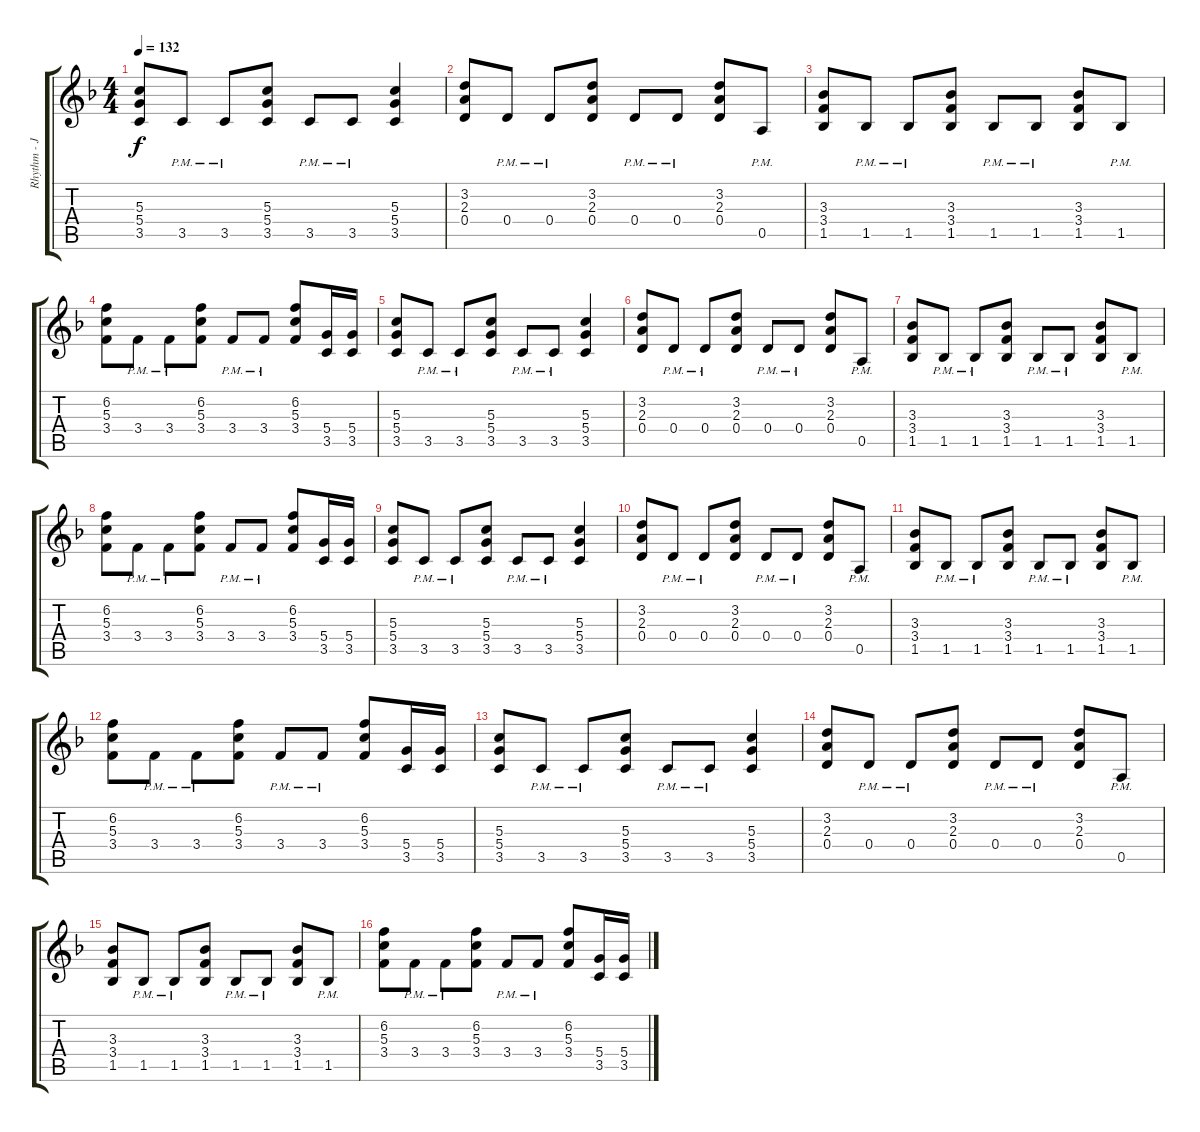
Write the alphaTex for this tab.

\track ("Rhythm - Joey Gioeli" "Rhythm - J") {instrument distortionguitar}
\staff {score tabs}
\tuning (E4 B3 G3 D3 A2 E2) {hide}
\ts (4 4)
\tempo 132
\clef g2
\ks f
(5.3 5.4 3.5).8{dy f} 3.5{pm}.8 3.5{pm}.8 (5.3 5.4 3.5).8 3.5{pm}.8 3.5{pm}.8 (5.3 5.4 3.5).4 |
(3.2 2.3 0.4).8 0.4{pm}.8 0.4{pm}.8 (3.2 2.3 0.4).8 0.4{pm}.8 0.4{pm}.8 (3.2 2.3 0.4).8 0.5{pm}.8 |
(3.3 3.4 1.5).8 1.5{pm}.8 1.5{pm}.8 (3.3 3.4 1.5).8 1.5{pm}.8 1.5{pm}.8 (3.3 3.4 1.5).8 1.5{pm}.8 |
(6.2 5.3 3.4).8 3.4{pm}.8 3.4{pm}.8 (6.2 5.3 3.4).8 3.4{pm}.8 3.4{pm}.8 (6.2 5.3 3.4).8 (5.4 3.5).16 (5.4 3.5).16 |
(5.3 5.4 3.5).8 3.5{pm}.8 3.5{pm}.8 (5.3 5.4 3.5).8 3.5{pm}.8 3.5{pm}.8 (5.3 5.4 3.5).4 |
(3.2 2.3 0.4).8 0.4{pm}.8 0.4{pm}.8 (3.2 2.3 0.4).8 0.4{pm}.8 0.4{pm}.8 (3.2 2.3 0.4).8 0.5{pm}.8 |
(3.3 3.4 1.5).8 1.5{pm}.8 1.5{pm}.8 (3.3 3.4 1.5).8 1.5{pm}.8 1.5{pm}.8 (3.3 3.4 1.5).8 1.5{pm}.8 |
(6.2 5.3 3.4).8 3.4{pm}.8 3.4{pm}.8 (6.2 5.3 3.4).8 3.4{pm}.8 3.4{pm}.8 (6.2 5.3 3.4).8 (5.4 3.5).16 (5.4 3.5).16 |
(5.3 5.4 3.5).8 3.5{pm}.8 3.5{pm}.8 (5.3 5.4 3.5).8 3.5{pm}.8 3.5{pm}.8 (5.3 5.4 3.5).4 |
(3.2 2.3 0.4).8 0.4{pm}.8 0.4{pm}.8 (3.2 2.3 0.4).8 0.4{pm}.8 0.4{pm}.8 (3.2 2.3 0.4).8 0.5{pm}.8 |
(3.3 3.4 1.5).8 1.5{pm}.8 1.5{pm}.8 (3.3 3.4 1.5).8 1.5{pm}.8 1.5{pm}.8 (3.3 3.4 1.5).8 1.5{pm}.8 |
(6.2 5.3 3.4).8 3.4{pm}.8 3.4{pm}.8 (6.2 5.3 3.4).8 3.4{pm}.8 3.4{pm}.8 (6.2 5.3 3.4).8 (5.4 3.5).16 (5.4 3.5).16 |
(5.3 5.4 3.5).8 3.5{pm}.8 3.5{pm}.8 (5.3 5.4 3.5).8 3.5{pm}.8 3.5{pm}.8 (5.3 5.4 3.5).4 |
(3.2 2.3 0.4).8 0.4{pm}.8 0.4{pm}.8 (3.2 2.3 0.4).8 0.4{pm}.8 0.4{pm}.8 (3.2 2.3 0.4).8 0.5{pm}.8 |
(3.3 3.4 1.5).8 1.5{pm}.8 1.5{pm}.8 (3.3 3.4 1.5).8 1.5{pm}.8 1.5{pm}.8 (3.3 3.4 1.5).8 1.5{pm}.8 |
(6.2 5.3 3.4).8 3.4{pm}.8 3.4{pm}.8 (6.2 5.3 3.4).8 3.4{pm}.8 3.4{pm}.8 (6.2 5.3 3.4).8 (5.4 3.5).16 (5.4 3.5).16
